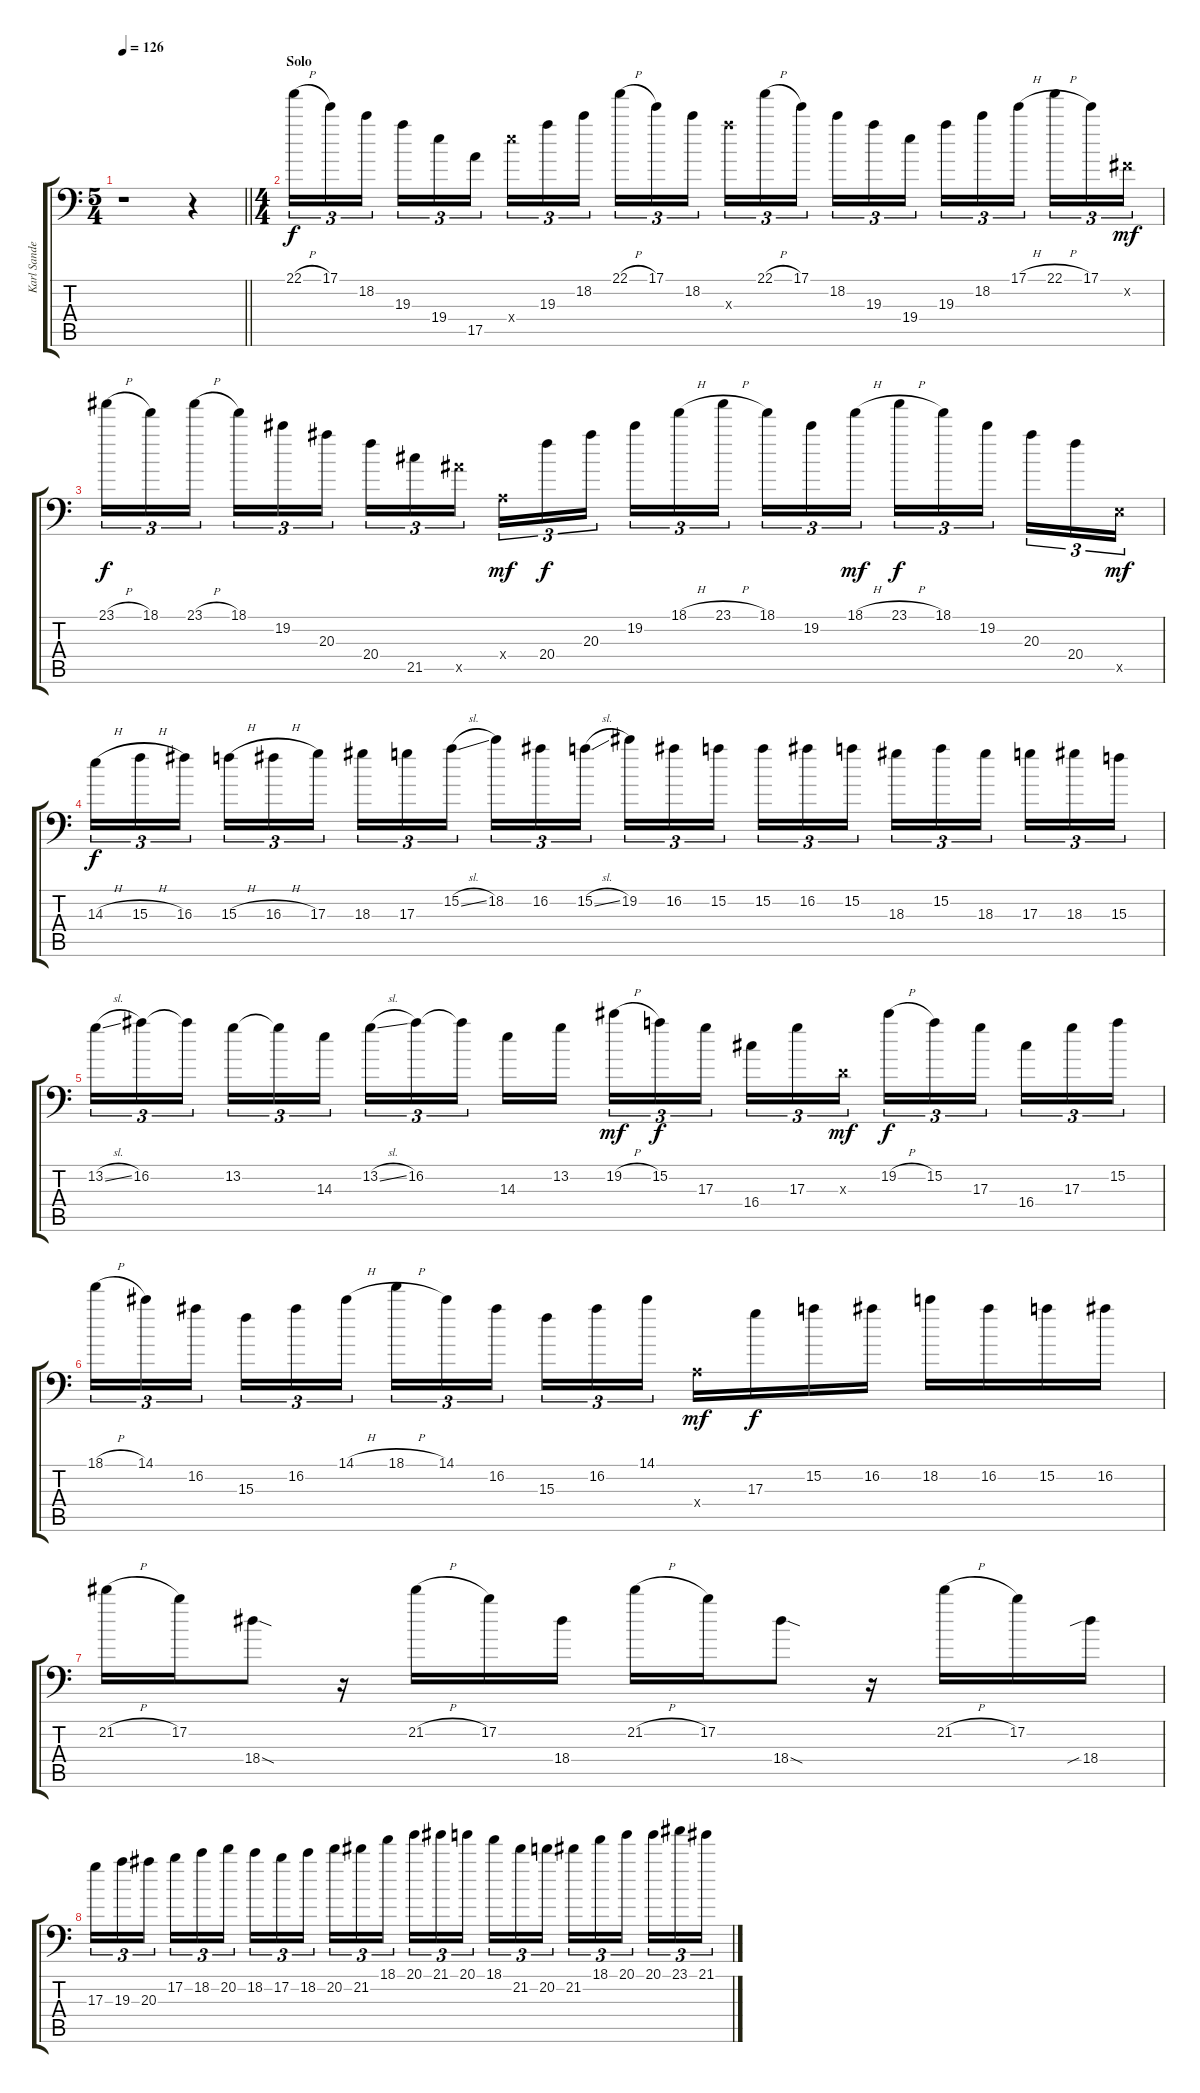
\track ("Karl Sanders (Solo)" "Karl Sande") {instrument distortionguitar}
\staff {score tabs}
\tuning (B3 Gb3 D3 A2 E2 A1) {hide}
\ts (5 4)
\tempo 126
\clef f4
\barLineRight lightlight
\ks c
r.1{dy f} r.4 |
\ts (4 4)
\section ("" "Solo")
22.1{h}.16{tu (3 2) volume 13 balance 8} 17.1.16{tu (3 2)} 18.2.16{tu (3 2) beam splitsecondary} 19.3.16{tu (3 2)} 19.4.16{tu (3 2)} 17.5.16{tu (3 2)} 19.4{x}.16{tu (3 2)} 19.3.16{tu (3 2)} 18.2.16{tu (3 2) beam splitsecondary} 22.1{h}.16{tu (3 2)} 17.1.16{tu (3 2)} 18.2.16{tu (3 2)} 19.3{x}.16{tu (3 2)} 22.1{h}.16{tu (3 2)} 17.1.16{tu (3 2) beam splitsecondary} 18.2.16{tu (3 2)} 19.3.16{tu (3 2)} 19.4.16{tu (3 2)} 19.3.16{tu (3 2)} 18.2.16{tu (3 2)} 17.1{h}.16{tu (3 2) beam splitsecondary} 22.1{h}.16{tu (3 2)} 17.1.16{tu (3 2)} 0.2{x}.16{tu (3 2) dy mf} |
23.1{h}.16{tu (3 2) dy f} 18.1.16{tu (3 2)} 23.1{h}.16{tu (3 2) beam splitsecondary} 18.1.16{tu (3 2)} 19.2.16{tu (3 2)} 20.3.16{tu (3 2)} 20.4.16{tu (3 2)} 21.5.16{tu (3 2)} 18.5{x}.16{tu (3 2) beam splitsecondary} 0.4{x}.16{tu (3 2) dy mf} 20.4.16{tu (3 2) dy f} 20.3.16{tu (3 2)} 19.2.16{tu (3 2)} 18.1{h}.16{tu (3 2)} 23.1{h}.16{tu (3 2) beam splitsecondary} 18.1.16{tu (3 2)} 19.2.16{tu (3 2)} 18.1{h}.16{tu (3 2) dy mf} 23.1{h}.16{tu (3 2) dy f} 18.1.16{tu (3 2)} 19.2.16{tu (3 2) beam splitsecondary} 20.3.16{tu (3 2)} 20.4.16{tu (3 2)} 0.5{x}.16{tu (3 2) dy mf} |
14.3{h}.16{tu (3 2) dy f} 15.3{h}.16{tu (3 2)} 16.3.16{tu (3 2) beam splitsecondary} 15.3{h}.16{tu (3 2)} 16.3{h}.16{tu (3 2)} 17.3.16{tu (3 2)} 18.3.16{tu (3 2)} 17.3.16{tu (3 2)} 15.2{sl}.16{tu (3 2) beam splitsecondary} 18.2.16{tu (3 2)} 16.2.16{tu (3 2)} 15.2{sl}.16{tu (3 2)} 19.2.16{tu (3 2)} 16.2.16{tu (3 2)} 15.2.16{tu (3 2) beam splitsecondary} 15.2.16{tu (3 2)} 16.2.16{tu (3 2)} 15.2.16{tu (3 2)} 18.3.16{tu (3 2)} 15.2.16{tu (3 2)} 18.3.16{tu (3 2) beam splitsecondary} 17.3.16{tu (3 2)} 18.3.16{tu (3 2)} 15.3.16{tu (3 2)} |
13.2{sl}.16{tu (3 2)} 16.2.16{tu (3 2)} 16.2{t}.16{tu (3 2) beam splitsecondary} 13.2.16{tu (3 2)} 13.2{t}.16{tu (3 2)} 14.3.16{tu (3 2)} 13.2{sl}.16{tu (3 2)} 16.2.16{tu (3 2)} 16.2{t}.16{tu (3 2) beam splitsecondary} 14.3.16 13.2.16 19.2{h}.16{tu (3 2) dy mf} 15.2.16{tu (3 2) dy f} 17.3.16{tu (3 2) beam splitsecondary} 16.4.16{tu (3 2)} 17.3.16{tu (3 2)} 0.3{x}.16{tu (3 2) dy mf} 19.2{h}.16{tu (3 2) dy f} 15.2.16{tu (3 2)} 17.3.16{tu (3 2) beam splitsecondary} 16.4.16{tu (3 2)} 17.3.16{tu (3 2)} 15.2.16{tu (3 2)} |
18.1{h}.16{tu (3 2)} 14.1.16{tu (3 2)} 16.2.16{tu (3 2) beam splitsecondary} 15.3.16{tu (3 2)} 16.2.16{tu (3 2)} 14.1{h}.16{tu (3 2)} 18.1{h}.16{tu (3 2)} 14.1.16{tu (3 2)} 16.2.16{tu (3 2) beam splitsecondary} 15.3.16{tu (3 2)} 16.2.16{tu (3 2)} 14.1.16{tu (3 2)} 0.4{x}.16{dy mf} 17.3.16{dy f} 15.2.16 16.2.16 18.2.16 16.2.16 15.2.16 16.2.16 |
21.2{h}.16 17.2.16 18.4{sod}.8 r.16 21.2{h}.16 17.2.16 18.4.16 21.2{h}.16 17.2.16 18.4{sod}.8 r.16 21.2{h}.16 17.2.16 18.4{sib}.16 |
17.3.16{tu (3 2)} 19.3.16{tu (3 2)} 20.3.16{tu (3 2) beam splitsecondary} 17.2.16{tu (3 2)} 18.2.16{tu (3 2)} 20.2.16{tu (3 2)} 18.2.16{tu (3 2)} 17.2.16{tu (3 2)} 18.2.16{tu (3 2) beam splitsecondary} 20.2.16{tu (3 2)} 21.2.16{tu (3 2)} 18.1.16{tu (3 2)} 20.1.16{tu (3 2)} 21.1.16{tu (3 2)} 20.1.16{tu (3 2) beam splitsecondary} 18.1.16{tu (3 2)} 21.2.16{tu (3 2)} 20.2.16{tu (3 2)} 21.2.16{tu (3 2)} 18.1.16{tu (3 2)} 20.1.16{tu (3 2) beam splitsecondary} 20.1.16{tu (3 2)} 23.1.16{tu (3 2)} 21.1.16{tu (3 2)}
